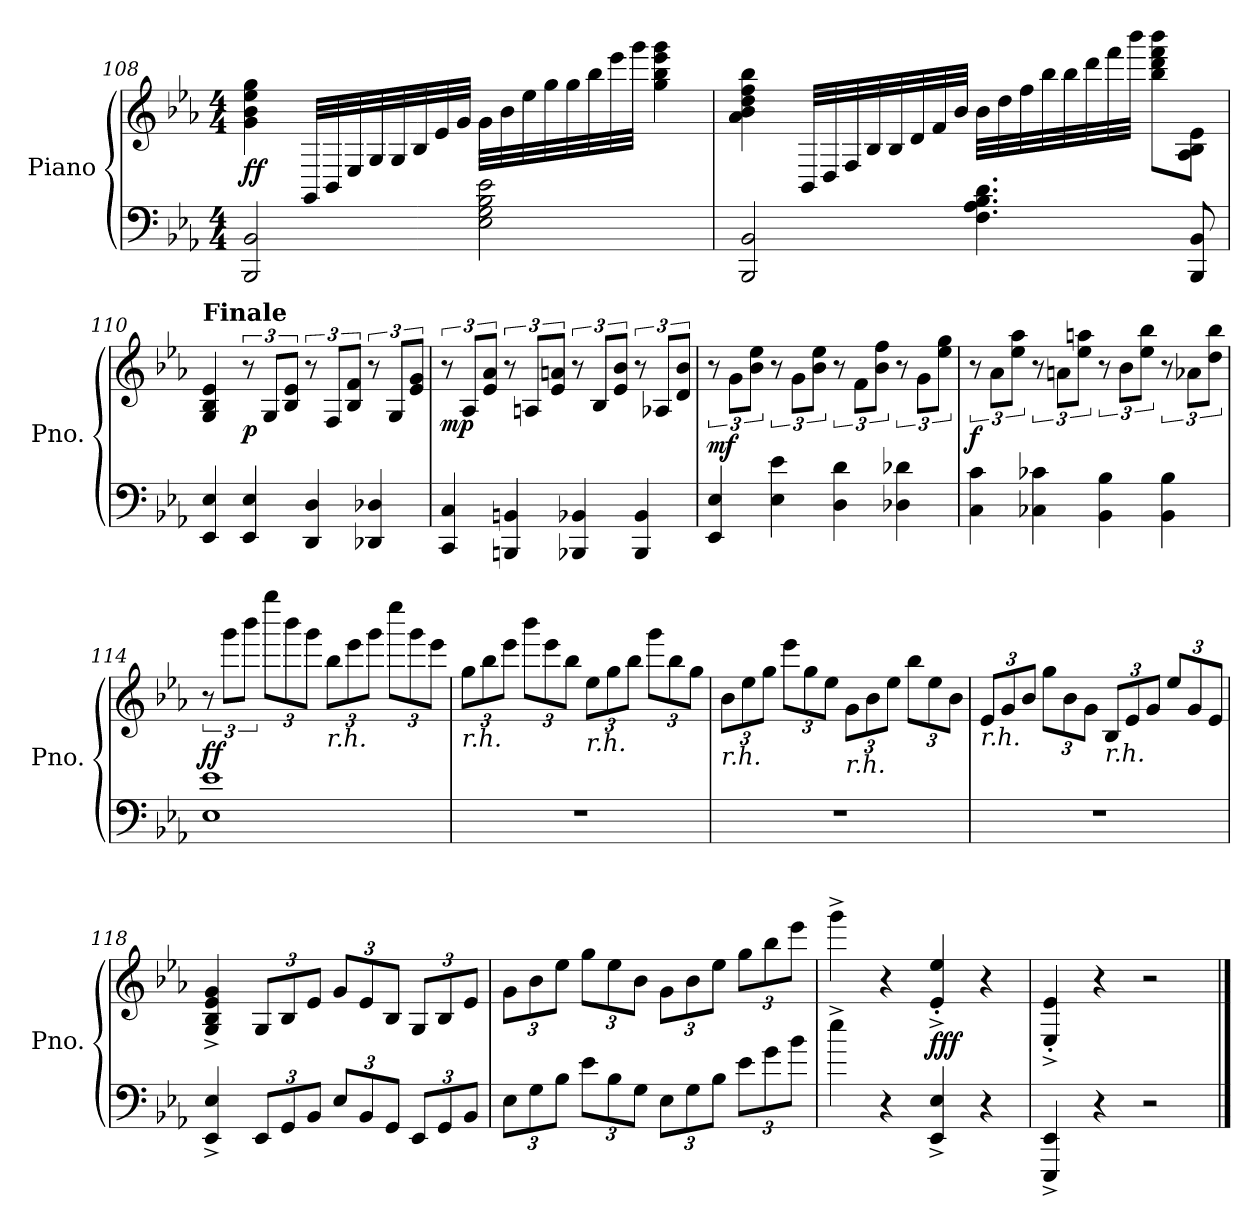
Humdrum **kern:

**kern	**kern	**dynam
*part1	*part1	*part1
*staff2	*staff1	*staff1/2
*I"Piano	*	*
*I'Pno.	*	*
*clefF4	*clefG2	*
*k[b-e-a-]	*k[b-e-a-]	*
*M4/4	*M4/4	*
*MM80	*MM80	*
=108	=108	=108
!	!	!LO:DY:b
2BBB-/ 2BB-/	4g\ 4b-\ 4ee-\ 4gg\	ff
.	32GG/LLL	.
.	32BB-/	.
.	32E-/	.
.	32G/	.
.	32G/	.
.	32B-/	.
.	32e-/	.
.	32g/JJJ	.
2E-\ 2G\ 2B-\ 2e-\	32g\LLL	.
.	32b-\	.
.	32ee-\	.
.	32gg\	.
.	32gg\	.
.	32bb-\	.
.	32eee-\	.
.	32ggg\JJJ	.
.	4gg\ 4bb-\ 4eee-\ 4ggg\	.
!!LO:LB:g=z
=109	=109	=109
2BBB-/ 2BB-/	4a-\ 4b-\ 4dd\ 4ff\ 4bb-\	.
.	32BB-/LLL	.
.	32D/	.
.	32F/	.
.	32B-/	.
.	32B-/	.
.	32d/	.
.	32f/	.
.	32b-/JJJ	.
4.F\ 4.A-\ 4.B-\ 4.d\	32b-\LLL	.
.	32dd\	.
.	32ff\	.
.	32bb-\	.
.	32bb-\	.
.	32ddd\	.
.	32fff\	.
.	32bbb-\JJJ	.
.	8bb-\ 8ddd\ 8fff\ 8bbb-\L	.
8BBB-/ 8BB-/	8A-\ 8B-\ 8e-\J	.
=110	=110	=110
*	*MM156	*
!	!LO:TX:a:B:t=Finale	!
4EE-/ 4E-/	4G/ 4B-/ 4e-/	.
!	!	!LO:DY:b
4EE-/ 4E-/	12r	p
.	12G/L	.
.	12B-/ 12e-/J	.
4DD/ 4D/	12r	.
.	12F/L	.
.	12B-/ 12f/J	.
4DD-X/ 4D-X/	12r	.
.	12G/L	.
.	12e-/ 12g/J	.
!!LO:PB:g=z
=111	=111	=111
*	*MM164	*
!	!	!LO:DY:b
4CC/ 4C/	12r	mp
.	12A-/L	.
.	12e-/ 12a-/J	.
4BBBn/ 4BBn/	12r	.
.	12An/L	.
.	12e-/ 12an/J	.
4BBB-X/ 4BB-X/	12r	.
.	12B-/L	.
.	12e-/ 12b-/J	.
4BBB-/ 4BB-/	12r	.
.	12A-X/L	.
.	12d/ 12b-/J	.
=112	=112	=112
*	*MM172	*
!	!	!LO:DY:b
4EE-/ 4E-/	12r	mf
.	12g\L	.
.	12b-\ 12ee-\J	.
4E-\ 4e-\	12r	.
.	12g\L	.
.	12b-\ 12ee-\J	.
4D\ 4d\	12r	.
.	12f\L	.
.	12b-\ 12ff\J	.
4D-X\ 4d-X\	12r	.
.	12g\L	.
.	12ee-\ 12gg\J	.
=113	=113	=113
*	*MM180	*
!	!	!LO:DY:b
4C\ 4c\	12r	f
.	12a-\L	.
.	12ee-\ 12aa-\J	.
4C-X\ 4c-X\	12r	.
.	12an\L	.
.	12ee-\ 12aan\J	.
4BB-\ 4B-\	12r	.
.	12b-\L	.
.	12ee-\ 12bb-\J	.
4BB-\ 4B-\	12r	.
.	12a-X\L	.
.	12dd\ 12bb-\J	.
!!LO:LB:g=z
=114	=114	=114
!	!	!LO:DY:b
1E- 1e-	12r	ff
.	12ggg\L	.
.	12bbb-\J	.
*	*Xbrackettup	*
.	12gggg\L	.
.	12bbb-\	.
.	12ggg\J	.
!	!LO:TX:b:i:t=r.h.	!
.	12bb-\L	.
.	12eee-\	.
.	12ggg\J	.
.	12eeee-\L	.
.	12ggg\	.
.	12eee-\J	.
=115	=115	=115
!	!LO:TX:b:i:t=r.h.	!
1r	12gg\L	.
.	12bb-\	.
.	12eee-\J	.
.	12bbb-\L	.
.	12eee-\	.
.	12bb-\J	.
!	!LO:TX:b:i:t=r.h.	!
.	12ee-\L	.
.	12gg\	.
.	12bb-\J	.
.	12ggg\L	.
.	12bb-\	.
.	12gg\J	.
=116	=116	=116
!	!LO:TX:b:i:t=r.h.	!
1r	12b-\L	.
.	12ee-\	.
.	12gg\J	.
.	12eee-\L	.
.	12gg\	.
.	12ee-\J	.
!	!LO:TX:b:i:t=r.h.	!
.	12g\L	.
.	12b-\	.
.	12ee-\J	.
.	12bb-\L	.
.	12ee-\	.
.	12b-\J	.
!!LO:LB:g=z
=117	=117	=117
!	!LO:TX:b:i:t=r.h.	!
1r	12e-/L	.
.	12g/	.
.	12b-/J	.
.	12gg\L	.
.	12b-\	.
.	12g\J	.
!	!LO:TX:b:i:t=r.h.	!
.	12B-/L	.
.	12e-/	.
.	12g/J	.
.	12ee-/L	.
.	12g/	.
.	12e-/J	.
=118	=118	=118
4EE-/^ 4E-/^	4G/^ 4B-/^ 4e-/^ 4g/^	.
*Xbrackettup	*	*
12EE-/L	12G/L	.
12GG/	12B-/	.
12BB-/J	12e-/J	.
12E-/L	12g/L	.
12BB-/	12e-/	.
12GG/J	12B-/J	.
12EE-/L	12G/L	.
12GG/	12B-/	.
12BB-/J	12e-/J	.
=119	=119	=119
12E-\L	12g\L	.
12G\	12b-\	.
12B-\J	12ee-\J	.
12e-\L	12gg\L	.
12B-\	12ee-\	.
12G\J	12b-\J	.
12E-\L	12g\L	.
12G\	12b-\	.
12B-\J	12ee-\J	.
12e-\L	12gg\L	.
12g\	12bb-\	.
12b-\J	12eee-\J	.
=120	=120	=120
4ee-^\	4ggg^\	.
4r	4r	.
!	!	!LO:DY:b
4EE-/^ 4E-/^	4e-/^' 4ee-/^'	fff
4r	4r	.
=121	=121	=121
4EEE-/^ 4EE-/^	4E-/^' 4e-/^'	.
4r	4r	.
2r	2r	.
==	==	==
*-	*-	*-
